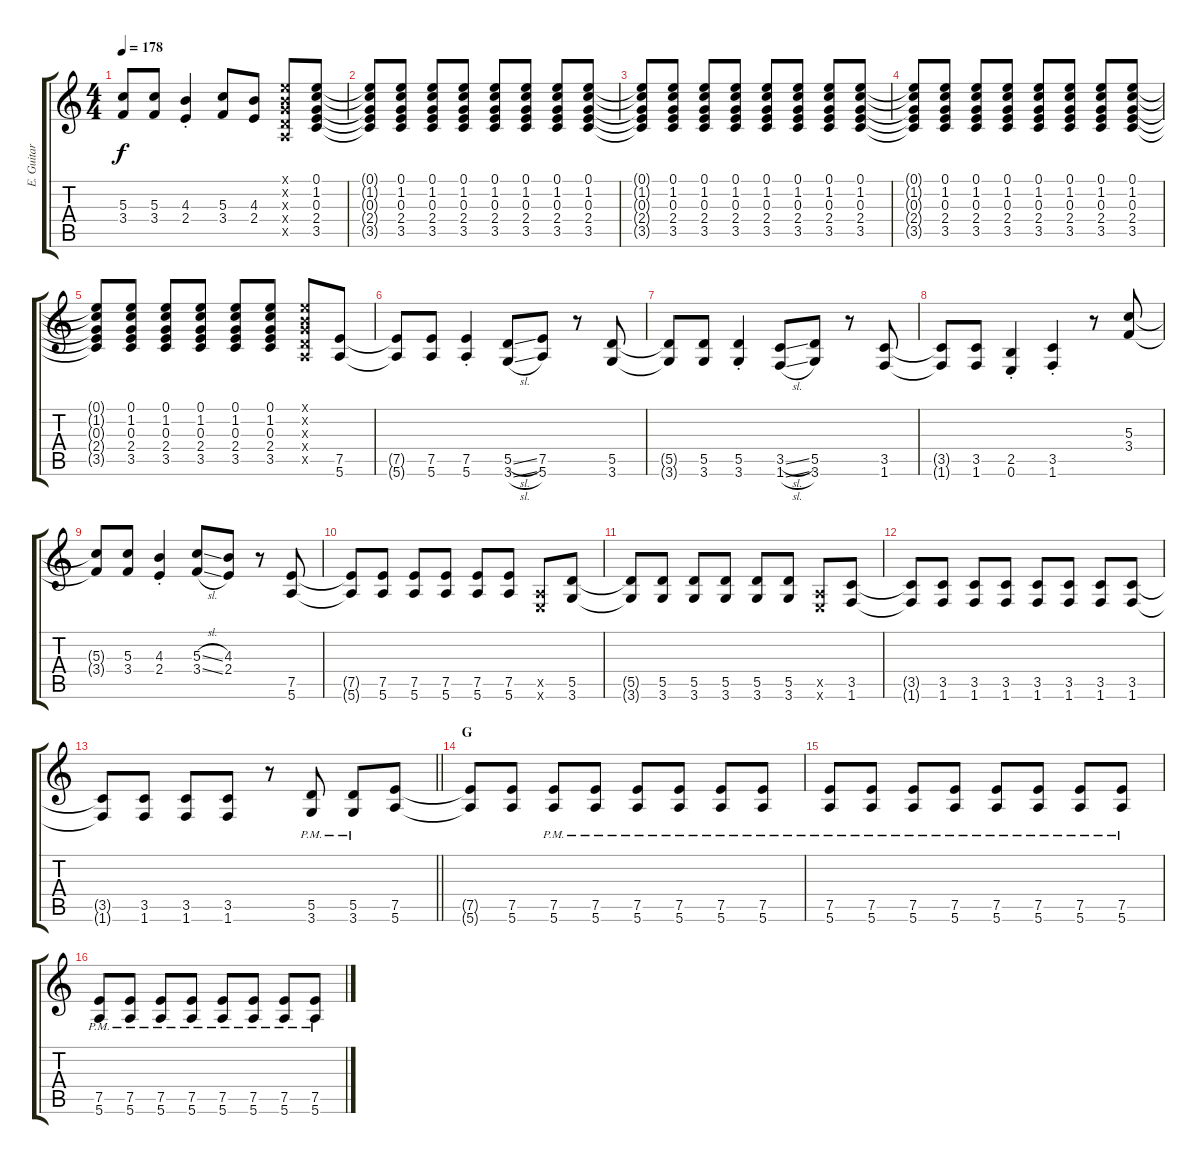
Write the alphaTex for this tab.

\track ("E. Guitar I" "E. Guitar ") {instrument overdrivenguitar}
\staff {score tabs}
\tuning (E4 B3 G3 D3 A2 E2) {hide}
\ts (4 4)
\tempo 178
\clef g2
\ks c
(5.3{t} 3.4{t}).8{dy f} (5.3 3.4).8 (4.3{st} 2.4{st}).4 (5.3 3.4).8 (4.3 2.4).8 (0.1{x} 0.2{x} 0.3{x} 0.4{x} 0.5{x}).8 (0.1 1.2 0.3 2.4 3.5).8 |
(0.1{t} 1.2{t} 0.3{t} 2.4{t} 3.5{t}).8 (0.1 1.2 0.3 2.4 3.5).8 (0.1 1.2 0.3 2.4 3.5).8 (0.1 1.2 0.3 2.4 3.5).8 (0.1 1.2 0.3 2.4 3.5).8 (0.1 1.2 0.3 2.4 3.5).8 (0.1 1.2 0.3 2.4 3.5).8 (0.1 1.2 0.3 2.4 3.5).8 |
(0.1{t} 1.2{t} 0.3{t} 2.4{t} 3.5{t}).8 (0.1 1.2 0.3 2.4 3.5).8 (0.1 1.2 0.3 2.4 3.5).8 (0.1 1.2 0.3 2.4 3.5).8 (0.1 1.2 0.3 2.4 3.5).8 (0.1 1.2 0.3 2.4 3.5).8 (0.1 1.2 0.3 2.4 3.5).8 (0.1 1.2 0.3 2.4 3.5).8 |
(0.1{t} 1.2{t} 0.3{t} 2.4{t} 3.5{t}).8 (0.1 1.2 0.3 2.4 3.5).8 (0.1 1.2 0.3 2.4 3.5).8 (0.1 1.2 0.3 2.4 3.5).8 (0.1 1.2 0.3 2.4 3.5).8 (0.1 1.2 0.3 2.4 3.5).8 (0.1 1.2 0.3 2.4 3.5).8 (0.1 1.2 0.3 2.4 3.5).8 |
(0.1{t} 1.2{t} 0.3{t} 2.4{t} 3.5{t}).8 (0.1 1.2 0.3 2.4 3.5).8 (0.1 1.2 0.3 2.4 3.5).8 (0.1 1.2 0.3 2.4 3.5).8 (0.1 1.2 0.3 2.4 3.5).8 (0.1 1.2 0.3 2.4 3.5).8 (0.1{x} 0.2{x} 0.3{x} 0.4{x} 0.5{x}).8 (7.5 5.6).8 |
(7.5{t} 5.6{t}).8 (7.5 5.6).8 (7.5{st} 5.6{st}).4 (5.5{sl} 3.6{sl}).8 (7.5 5.6).8 r.8 (5.5 3.6).8 |
(5.5{t} 3.6{t}).8 (5.5 3.6).8 (5.5{st} 3.6{st}).4 (3.5{sl} 1.6{sl}).8 (5.5 3.6).8 r.8 (3.5 1.6).8 |
(3.5{t} 1.6{t}).8 (3.5 1.6).8 (2.5{st} 0.6{st}).4 (3.5{st} 1.6{st}).4 r.8 (5.3 3.4).8 |
(5.3{t} 3.4{t}).8 (5.3 3.4).8 (4.3{st} 2.4{st}).4 (5.3{sl} 3.4{sl}).8 (4.3 2.4).8 r.8 (7.5 5.6).8 |
(7.5{t} 5.6{t}).8 (7.5 5.6).8 (7.5 5.6).8 (7.5 5.6).8 (7.5 5.6).8 (7.5 5.6).8 (0.5{x} 0.6{x}).8 (5.5 3.6).8 |
(5.5{t} 3.6{t}).8 (5.5 3.6).8 (5.5 3.6).8 (5.5 3.6).8 (5.5 3.6).8 (5.5 3.6).8 (0.5{x} 0.6{x}).8 (3.5 1.6).8 |
(3.5{t} 1.6{t}).8 (3.5 1.6).8 (3.5 1.6).8 (3.5 1.6).8 (3.5 1.6).8 (3.5 1.6).8 (3.5 1.6).8 (3.5 1.6).8 |
\barLineRight lightlight
(3.5{t} 1.6{t}).8 (3.5 1.6).8 (3.5 1.6).8 (3.5 1.6).8 r.8 (5.5{pm} 3.6{pm}).8 (5.5{pm} 3.6{pm}).8 (7.5 5.6).8 |
\section ("" "G")
(7.5{t} 5.6{t}).8 (7.5 5.6).8 (7.5{pm} 5.6{pm}).8 (7.5{pm} 5.6{pm}).8 (7.5{pm} 5.6{pm}).8 (7.5{pm} 5.6{pm}).8 (7.5{pm} 5.6{pm}).8 (7.5{pm} 5.6{pm}).8 |
(7.5{pm} 5.6{pm}).8 (7.5{pm} 5.6{pm}).8 (7.5{pm} 5.6{pm}).8 (7.5{pm} 5.6{pm}).8 (7.5{pm} 5.6{pm}).8 (7.5{pm} 5.6{pm}).8 (7.5{pm} 5.6{pm}).8 (7.5{pm} 5.6{pm}).8 |
(7.5{pm} 5.6{pm}).8 (7.5{pm} 5.6{pm}).8 (7.5{pm} 5.6{pm}).8 (7.5{pm} 5.6{pm}).8 (7.5{pm} 5.6{pm}).8 (7.5{pm} 5.6{pm}).8 (7.5{pm} 5.6{pm}).8 (7.5{pm} 5.6{pm}).8
